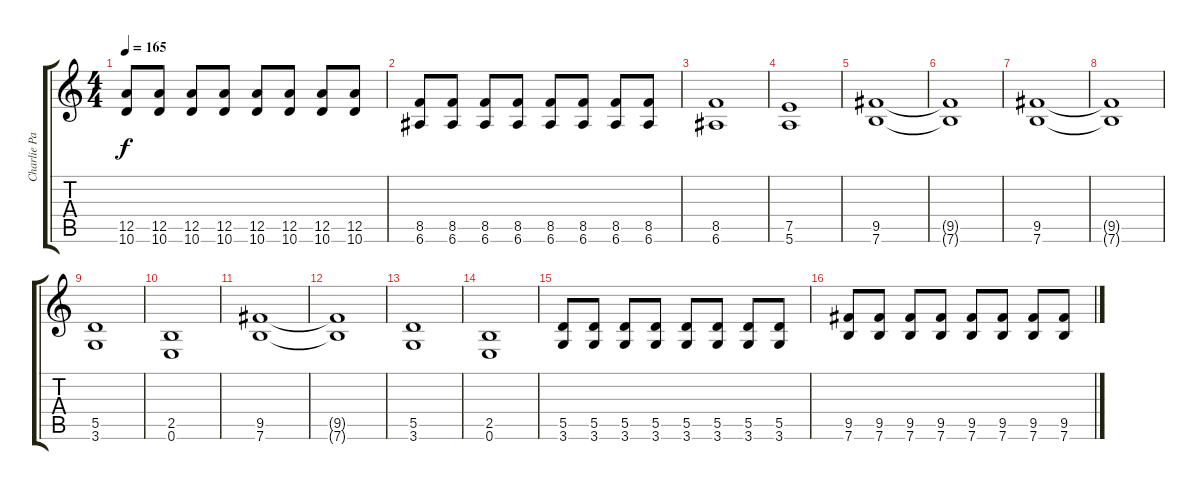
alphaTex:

\track ("Charlie Parra Ritmica" "Charlie Pa") {instrument distortionguitar}
\staff {score tabs}
\tuning (E4 B3 G3 D3 A2 E2) {hide}
\ts (4 4)
\tempo 165
\clef g2
\ks c
(12.5 10.6).8{dy f} (12.5 10.6).8 (12.5 10.6).8 (12.5 10.6).8 (12.5 10.6).8 (12.5 10.6).8 (12.5 10.6).8 (12.5 10.6).8 |
(8.5 6.6).8 (8.5 6.6).8 (8.5 6.6).8 (8.5 6.6).8 (8.5 6.6).8 (8.5 6.6).8 (8.5 6.6).8 (8.5 6.6).8 |
(8.5 6.6).1 |
(7.5 5.6).1 |
(9.5 7.6).1 |
(9.5{t} 7.6{t}).1 |
(9.5 7.6).1 |
(9.5{t} 7.6{t}).1 |
(5.5 3.6).1 |
(2.5 0.6).1 |
(9.5 7.6).1 |
(9.5{t} 7.6{t}).1 |
(5.5 3.6).1 |
(2.5 0.6).1 |
(5.5 3.6).8 (5.5 3.6).8 (5.5 3.6).8 (5.5 3.6).8 (5.5 3.6).8 (5.5 3.6).8 (5.5 3.6).8 (5.5 3.6).8 |
(9.5 7.6).8 (9.5 7.6).8 (9.5 7.6).8 (9.5 7.6).8 (9.5 7.6).8 (9.5 7.6).8 (9.5 7.6).8 (9.5 7.6).8
